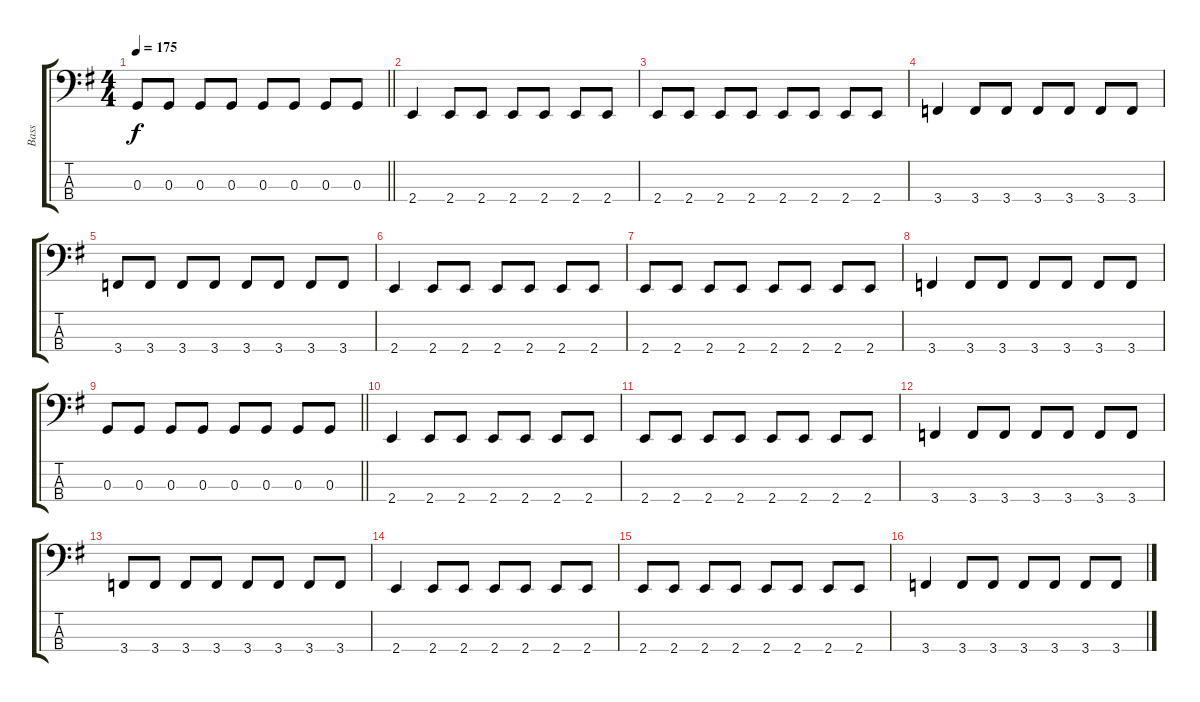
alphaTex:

\track ("Bass" "Bass") {instrument electricbassfinger}
\staff {score tabs}
\tuning (F2 C2 G1 D1) {hide}
\ts (4 4)
\tempo 175
\clef f4
\barLineRight lightlight
\ks g
0.3.8{dy f} 0.3.8 0.3.8 0.3.8 0.3.8 0.3.8 0.3.8 0.3.8 |
2.4.4 2.4.8 2.4.8 2.4.8 2.4.8 2.4.8 2.4.8 |
2.4.8 2.4.8 2.4.8 2.4.8 2.4.8 2.4.8 2.4.8 2.4.8 |
3.4.4 3.4.8 3.4.8 3.4.8 3.4.8 3.4.8 3.4.8 |
3.4.8 3.4.8 3.4.8 3.4.8 3.4.8 3.4.8 3.4.8 3.4.8 |
2.4.4 2.4.8 2.4.8 2.4.8 2.4.8 2.4.8 2.4.8 |
2.4.8 2.4.8 2.4.8 2.4.8 2.4.8 2.4.8 2.4.8 2.4.8 |
3.4.4 3.4.8 3.4.8 3.4.8 3.4.8 3.4.8 3.4.8 |
\barLineRight lightlight
0.3.8 0.3.8 0.3.8 0.3.8 0.3.8 0.3.8 0.3.8 0.3.8 |
2.4.4 2.4.8 2.4.8 2.4.8 2.4.8 2.4.8 2.4.8 |
2.4.8 2.4.8 2.4.8 2.4.8 2.4.8 2.4.8 2.4.8 2.4.8 |
3.4.4 3.4.8 3.4.8 3.4.8 3.4.8 3.4.8 3.4.8 |
3.4.8 3.4.8 3.4.8 3.4.8 3.4.8 3.4.8 3.4.8 3.4.8 |
2.4.4 2.4.8 2.4.8 2.4.8 2.4.8 2.4.8 2.4.8 |
2.4.8 2.4.8 2.4.8 2.4.8 2.4.8 2.4.8 2.4.8 2.4.8 |
3.4.4 3.4.8 3.4.8 3.4.8 3.4.8 3.4.8 3.4.8
